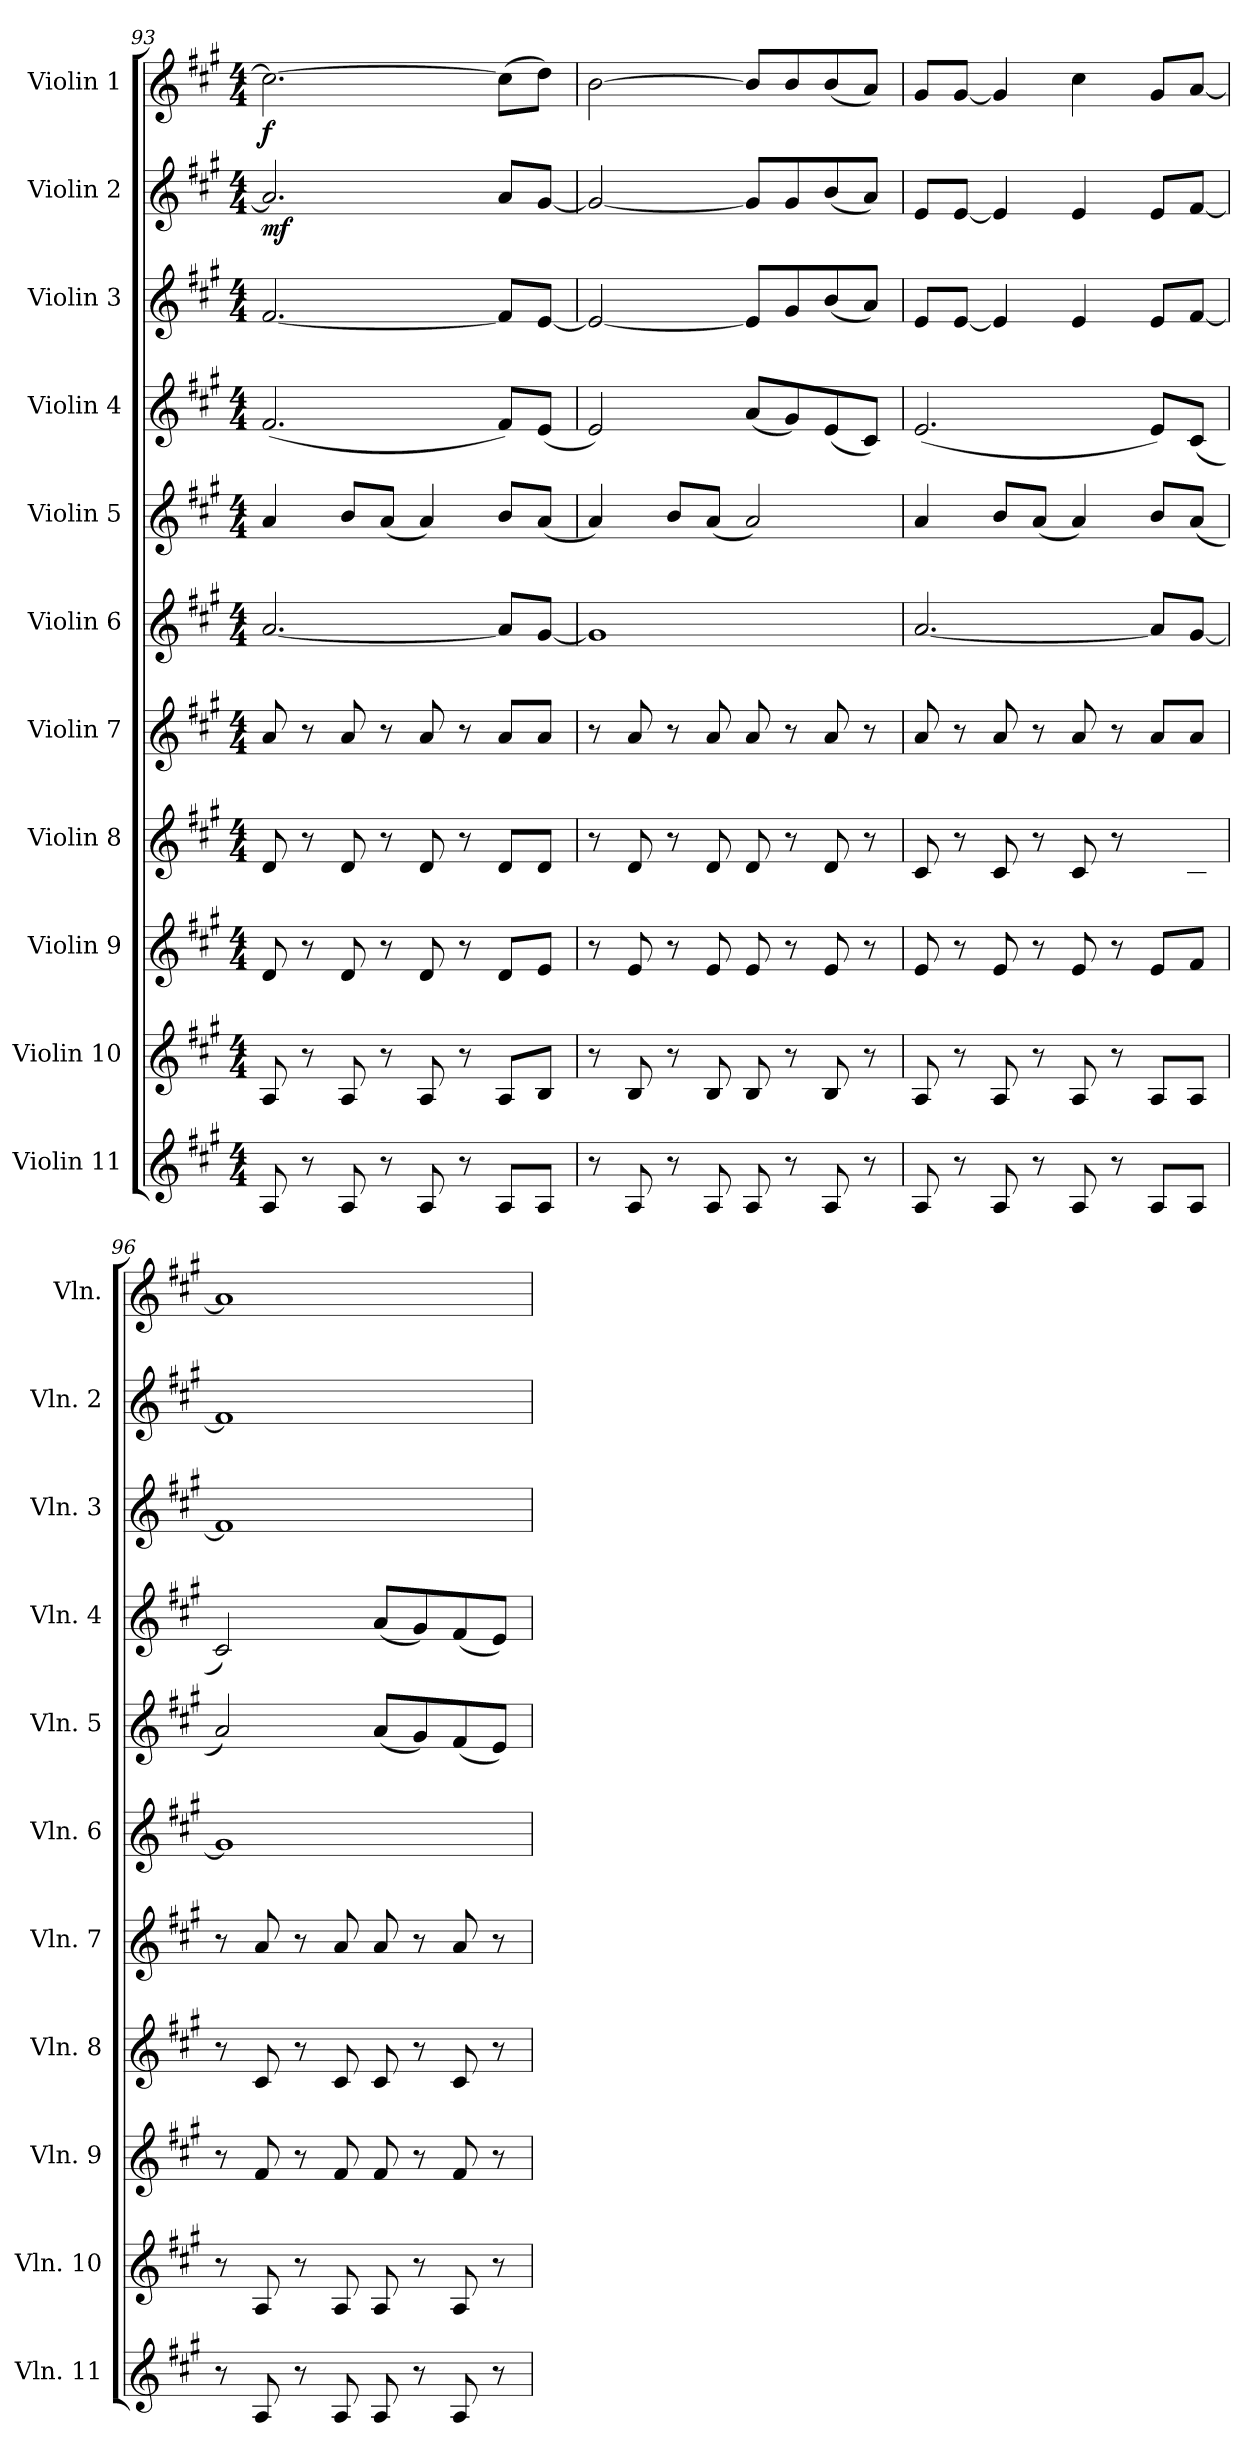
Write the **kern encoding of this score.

**kern	**kern	**kern	**kern	**kern	**kern	**kern	**kern	**kern	**kern	**dynam	**kern	**dynam
*part11	*part10	*part9	*part8	*part7	*part6	*part5	*part4	*part3	*part2	*part2	*part1	*part1
*staff11	*staff10	*staff9	*staff8	*staff7	*staff6	*staff5	*staff4	*staff3	*staff2	*staff2	*staff1	*staff1
*I"Violin 11	*I"Violin 10	*I"Violin 9	*I"Violin 8	*I"Violin 7	*I"Violin 6	*I"Violin 5	*I"Violin 4	*I"Violin 3	*I"Violin 2	*	*I"Violin 1	*
*I'Vln. 11	*I'Vln. 10	*I'Vln. 9	*I'Vln. 8	*I'Vln. 7	*I'Vln. 6	*I'Vln. 5	*I'Vln. 4	*I'Vln. 3	*I'Vln. 2	*	*I'Vln.	*
*clefG2	*clefG2	*clefG2	*clefG2	*clefG2	*clefG2	*clefG2	*clefG2	*clefG2	*clefG2	*	*clefG2	*
*k[f#c#g#]	*k[f#c#g#]	*k[f#c#g#]	*k[f#c#g#]	*k[f#c#g#]	*k[f#c#g#]	*k[f#c#g#]	*k[f#c#g#]	*k[f#c#g#]	*k[f#c#g#]	*	*k[f#c#g#]	*
*M4/4	*M4/4	*M4/4	*M4/4	*M4/4	*M4/4	*M4/4	*M4/4	*M4/4	*M4/4	*	*M4/4	*
=93	=93	=93	=93	=93	=93	=93	=93	=93	=93	=93	=93	=93
!	!	!	!	!	!	!	!	!	!	!LO:DY:b	!	!LO:DY:b
8A/	8A/	8d/	8d/	8a/	[2.a/	4a/	(<2.f#/	[2.f#/	2.a/]	mf	2.cc#\_	f
8r	8r	8r	8r	8r	.	.	.	.	.	.	.	.
8A/	8A/	8d/	8d/	8a/	.	8b/L	.	.	.	.	.	.
8r	8r	8r	8r	8r	.	(<8a/J	.	.	.	.	.	.
8A/	8A/	8d/	8d/	8a/	.	4a/)	.	.	.	.	.	.
8r	8r	8r	8r	8r	.	.	.	.	.	.	.	.
8A/L	8A/L	8d/L	8d/L	8a/L	8a/L]	8b/L	8f#/L)	8f#/L]	8a/L	.	(>8cc#\L]	.
8A/J	8B/J	8e/J	8d/J	8a/J	[8g#/J	(<8a/J	(<8e/J	[8e/J	[8g#/J	.	8dd\J)	.
=94	=94	=94	=94	=94	=94	=94	=94	=94	=94	=94	=94	=94
8r	8r	8r	8r	8r	1g#]	4a/)	2e/)	2e/_	2g#/_	.	[2b\	.
8A/	8B/	8e/	8d/	8a/	.	.	.	.	.	.	.	.
8r	8r	8r	8r	8r	.	8b/L	.	.	.	.	.	.
8A/	8B/	8e/	8d/	8a/	.	(<8a/J	.	.	.	.	.	.
8A/	8B/	8e/	8d/	8a/	.	2a/)	(<8a/L	8e/L]	8g#/L]	.	8b/L]	.
8r	8r	8r	8r	8r	.	.	8g#/)	8g#/	8g#/	.	8b/	.
8A/	8B/	8e/	8d/	8a/	.	.	(<8e/	(<8b/	(<8b/	.	(<8b/	.
8r	8r	8r	8r	8r	.	.	8c#/J)	8a/J)	8a/J)	.	8a/J)	.
=95	=95	=95	=95	=95	=95	=95	=95	=95	=95	=95	=95	=95
8A/	8A/	8e/	8c#/	8a/	[2.a/	4a/	(<2.e/	8e/L	8e/L	.	8g#/L	.
8r	8r	8r	8r	8r	.	.	.	[8e/J	[8e/J	.	[8g#/J	.
8A/	8A/	8e/	8c#/	8a/	.	8b/L	.	4e/]	4e/]	.	4g#/]	.
8r	8r	8r	8r	8r	.	(<8a/J	.	.	.	.	.	.
8A/	8A/	8e/	8c#/	8a/	.	4a/)	.	4e/	4e/	.	4cc#\	.
8r	8r	8r	8r	8r	.	.	.	.	.	.	.	.
8A/L	8A/L	8e/L	8c#/Lyy	8a/L	8a/L]	8b/L	8e/L)	8e/L	8e/L	.	8g#/L	.
8A/J	8A/J	8f#/J	8c#/J	8a/J	[8g#/J	(<8a/J	(<8c#/J	[8f#/J	[8f#/J	.	[8a/J	.
=96	=96	=96	=96	=96	=96	=96	=96	=96	=96	=96	=96	=96
8r	8r	8r	8r	8r	1g#]	2a/)	2c#/)	1f#]	1f#]	.	1a]	.
8A/	8A/	8f#/	8c#/	8a/	.	.	.	.	.	.	.	.
8r	8r	8r	8r	8r	.	.	.	.	.	.	.	.
8A/	8A/	8f#/	8c#/	8a/	.	.	.	.	.	.	.	.
8A/	8A/	8f#/	8c#/	8a/	.	(<8a/L	(<8a/L	.	.	.	.	.
8r	8r	8r	8r	8r	.	8g#/)	8g#/)	.	.	.	.	.
8A/	8A/	8f#/	8c#/	8a/	.	(<8f#/	(<8f#/	.	.	.	.	.
8r	8r	8r	8r	8r	.	8e/J)	8e/J)	.	.	.	.	.
=	=	=	=	=	=	=	=	=	=	=	=	=
*-	*-	*-	*-	*-	*-	*-	*-	*-	*-	*-	*-	*-
